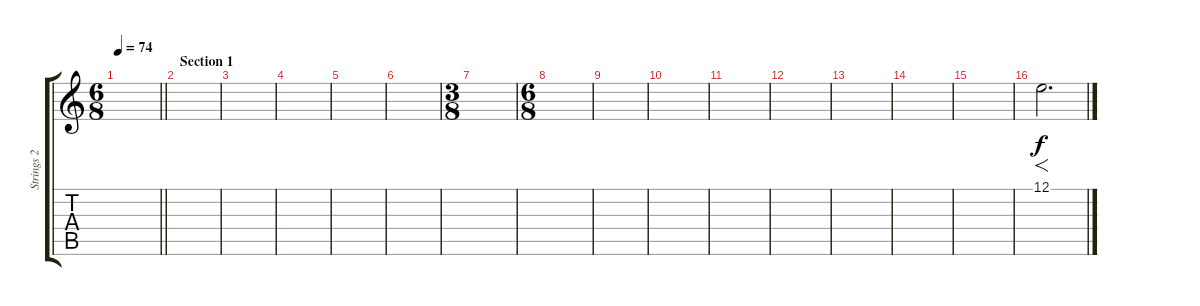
\track ("Strings 2" "Strings 2") {instrument stringensemble1}
\staff {score tabs}
\tuning (E4 B3 G3 D3 A2 E2) {hide}
\ts (6 8)
\tempo 74
\clef g2
\barLineRight lightlight
\ks c
|
\section ("" "Section 1")
|
|
|
|
|
\ts (3 8)
|
\ts (6 8)
|
|
|
|
|
|
|
|
12.1.2{f d}
